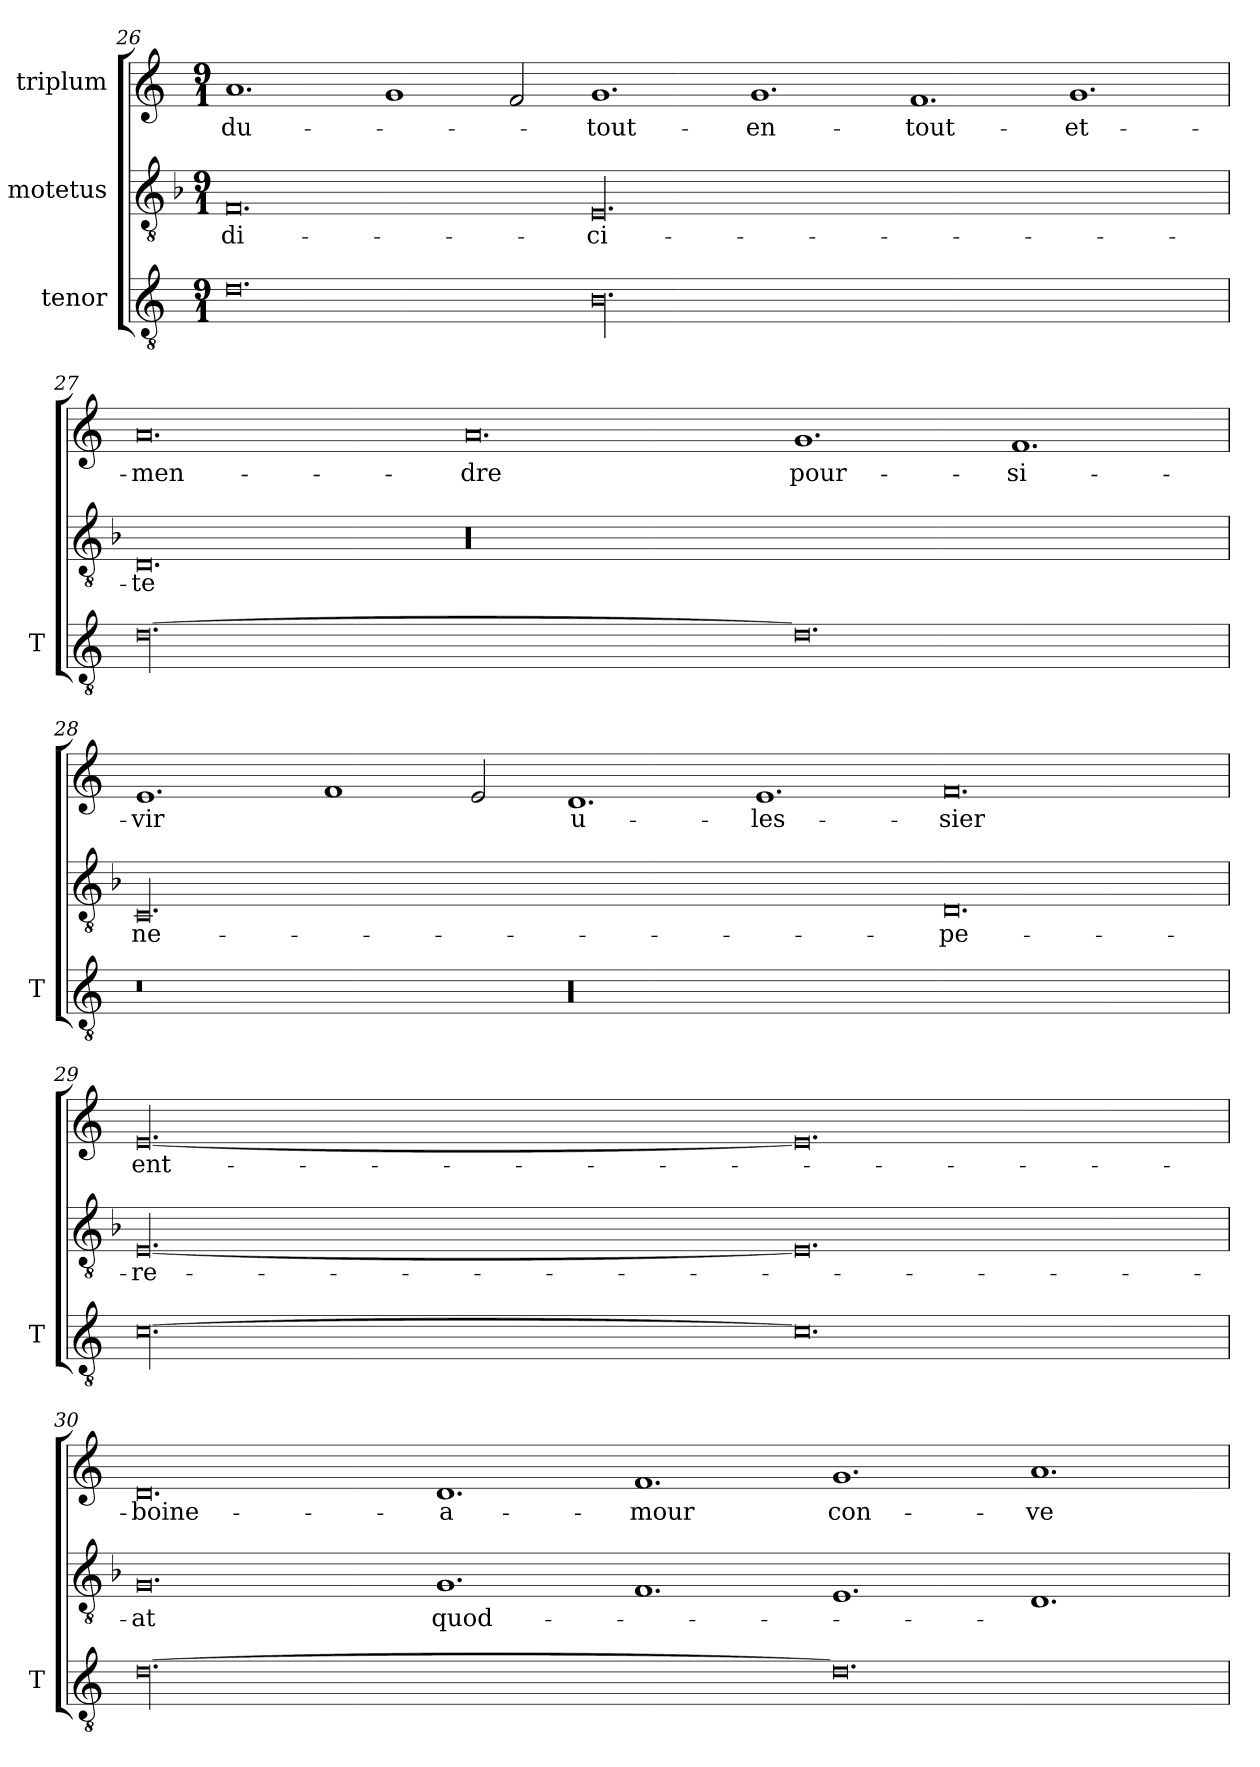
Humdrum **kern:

**kern	**kern	**text	**kern	**text
*part3	*part2	*part2	*part1	*part1
*staff3	*staff2	*staff2	*staff1	*staff1
*I"tenor	*I"motetus	*	*I"triplum	*
*I'T	*	*	*	*
!!LO:PB:g=z
*clefGv2	*clefGv2	*	*clefG2	*
*k[]	*k[b-]	*	*k[]	*
*C:	*F:	*	*C:	*
*M9/1	*M9/1	*	*M9/1	*
=26	=26	=26	=26	=26
0.d\	0.F/	di-	1.a/	du-
.	.	.	1g/	.
.	.	.	2f/	.
00.B\	00.E/	-ci-	1.g/	tout-
.	.	.	1.g/	en-
.	.	.	1.f/	tout-
.	.	.	1.g/	et-
=27	=27	=27	=27	=27
[00.d\	0.D/	-te	0.a/	men-
.	00.r	.	0.a/	-dre
0.d\]	.	.	1.g/	pour-
.	.	.	1.f/	-si-
=28	=28	=28	=28	=28
0.r	00.C/	ne-	1.e/	-vir
.	.	.	1f/	.
.	.	.	2e/	.
00.r	.	.	1.d/	u-
.	.	.	1.e/	les-
.	0.D/	pe-	0.f/	-sier
!!LO:LB:g=z
=29	=29	=29	=29	=29
[00.c\	[00.E/	-re-	[00.e/	ent-
0.c\]	0.E/]	.	0.e/]	.
=30	=30	=30	=30	=30
[00.d\	0.G/	-at	0.d/	boine-
.	1.G/	quod-	1.d/	a-
.	1.F/	.	1.f/	-mour
0.d\]	1.E/	.	1.g/	con-
.	1.D/	.	1.a/	-ve-
=	=	=	=	=
*-	*-	*-	*-	*-
